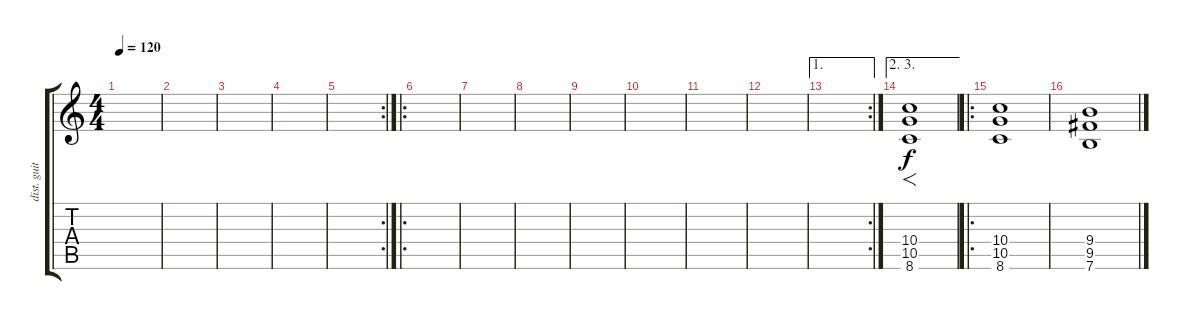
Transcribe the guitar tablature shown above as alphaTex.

\track ("dist. guitar" "dist. guit") {instrument distortionguitar}
\staff {score tabs}
\tuning (E4 B3 G3 D3 A2 E2) {hide}
\ts (4 4)
\tempo 120
\clef g2
\ks c
|
|
|
|
\rc 2
|
\ro
|
|
|
|
|
|
|
\ae 1
\rc 2
|
\ae (2 3)
(10.4 10.5 8.6).1{f} |
\ro
(10.4 10.5 8.6).1 |
(9.4 9.5 7.6).1
